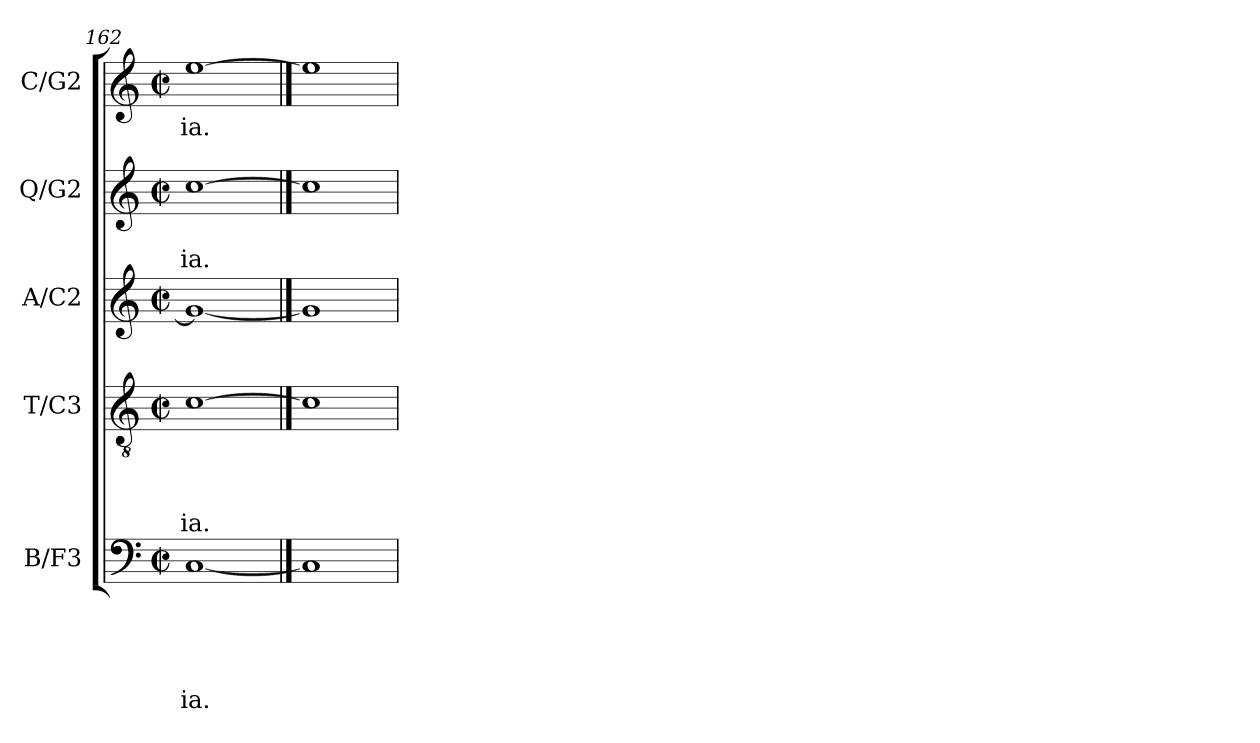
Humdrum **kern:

**kern	**text	**text	**text	**text	**text	**kern	**text	**text	**text	**text	**kern	**kern	**text	**text	**kern	**text
*part5	*part5	*part5	*part5	*part5	*part5	*part4	*part4	*part4	*part4	*part4	*part3	*part2	*part2	*part2	*part1	*part1
*staff5	*staff5	*staff5	*staff5	*staff5	*staff5	*staff4	*staff4	*staff4	*staff4	*staff4	*staff3	*staff2	*staff2	*staff2	*staff1	*staff1
*I"B/F3	*	*	*	*	*	*I"T/C3	*	*	*	*	*I"A/C2	*I"Q/G2	*	*	*I"C/G2	*
*clefF4	*	*	*	*	*	*clefGv2	*	*	*	*	*clefG2	*clefG2	*	*	*clefG2	*
*k[]	*	*	*	*	*	*k[]	*	*	*	*	*k[]	*k[]	*	*	*k[]	*
*C:	*	*	*	*	*	*C:	*	*	*	*	*C:	*C:	*	*	*C:	*
*M2/2	*	*	*	*	*	*M2/2	*	*	*	*	*M2/2	*M2/2	*	*	*M2/2	*
*met(c|)	*	*	*	*	*	*met(c|)	*	*	*	*	*met(c|)	*met(c|)	*	*	*met(c|)	*
=162	=162	=162	=162	=162	=162	=162	=162	=162	=162	=162	=162	=162	=162	=162	=162	=162
!	!	!	!	!	!LO:LY:b	!	!	!	!	!LO:LY:b	!	!	!	!LO:LY:b	!	!LO:LY:b
[1C	.	.	.	.	-ia.	[1c	.	.	.	-ia.	1g_	[1cc	.	-ia.	[1ee	-ia.
==163	==163	==163	==163	==163	==163	==163	==163	==163	==163	==163	==163	==163	==163	==163	==163	==163
1C]	.	.	.	.	.	1c]	.	.	.	.	1g]	1cc]	.	.	1ee]	.
=	=	=	=	=	=	=	=	=	=	=	=	=	=	=	=	=
*-	*-	*-	*-	*-	*-	*-	*-	*-	*-	*-	*-	*-	*-	*-	*-	*-
